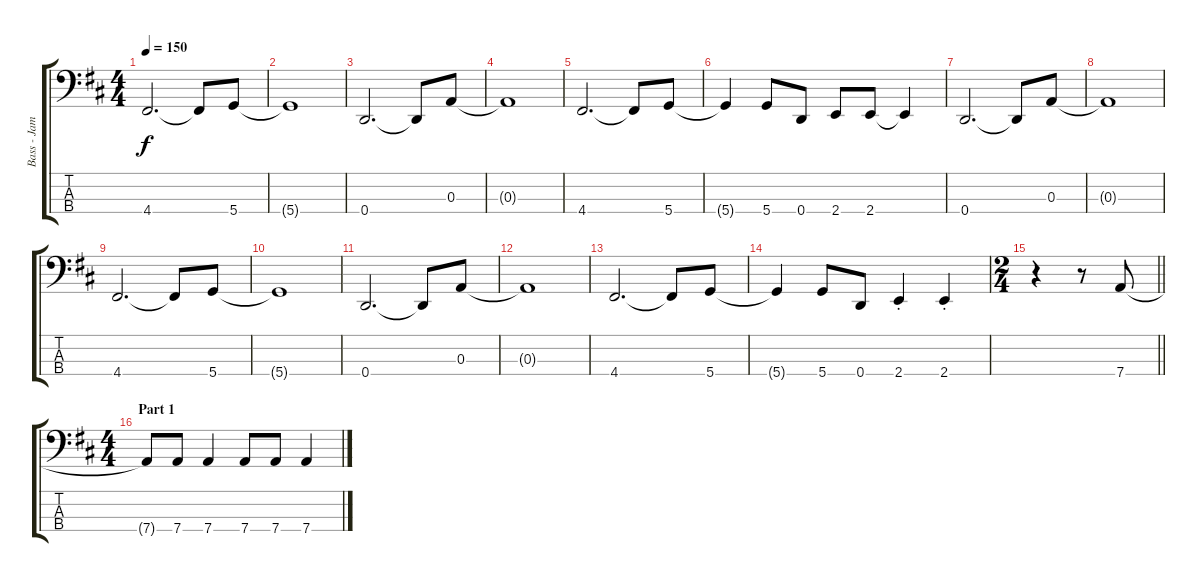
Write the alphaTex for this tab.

\track ("Bass - James Johnston" "Bass - Jam") {instrument electricbassfinger}
\staff {score tabs}
\tuning (G2 D2 A1 D1) {hide}
\ts (4 4)
\tempo 150
\clef f4
\ks d
4.4.2{d dy f} 4.4{t}.8 5.4.8 |
5.4{t}.1 |
0.4.2{d} 0.4{t}.8 0.3.8 |
0.3{t}.1 |
4.4.2{d} 4.4{t}.8 5.4.8 |
5.4{t}.4 5.4.8 0.4.8 2.4.8 2.4.8 2.4{t}.4 |
0.4.2{d} 0.4{t}.8 0.3.8 |
0.3{t}.1 |
4.4.2{d} 4.4{t}.8 5.4.8 |
5.4{t}.1 |
0.4.2{d} 0.4{t}.8 0.3.8 |
0.3{t}.1 |
4.4.2{d} 4.4{t}.8 5.4.8 |
5.4{t}.4 5.4.8 0.4.8 2.4{st}.4 2.4{st}.4 |
\ts (2 4)
\barLineRight lightlight
r.4 r.8 7.4.8 |
\ts (4 4)
\section ("" "Part 1")
7.4{t}.8 7.4.8 7.4.4 7.4.8 7.4.8 7.4.4
